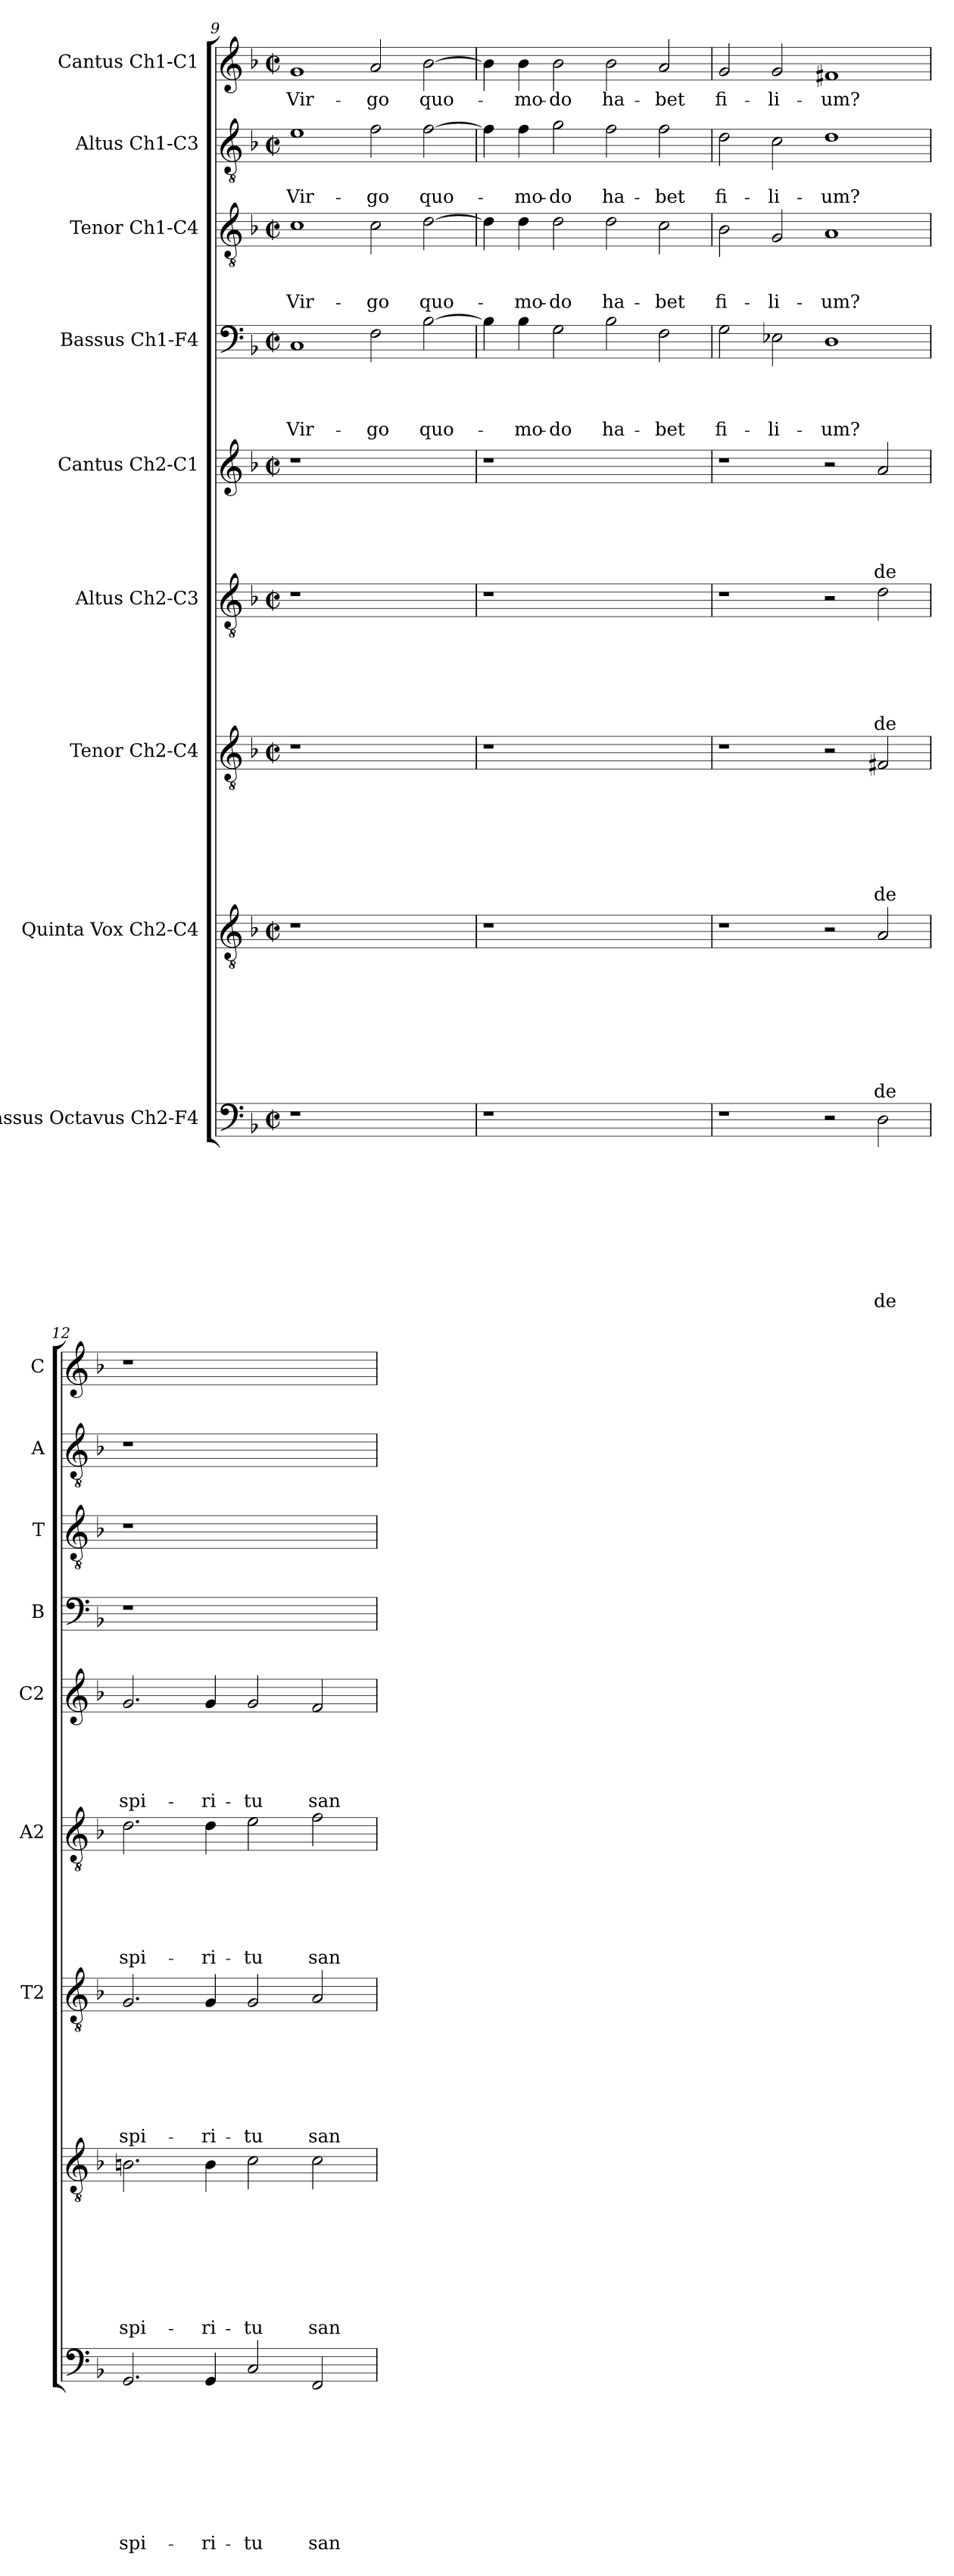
**kern	**text	**text	**text	**text	**text	**text	**text	**text	**text	**kern	**text	**text	**text	**text	**text	**text	**text	**text	**kern	**text	**text	**text	**text	**text	**text	**text	**kern	**text	**text	**text	**text	**text	**text	**kern	**text	**text	**text	**text	**text	**kern	**text	**text	**text	**text	**kern	**text	**text	**text	**kern	**text	**text	**kern	**text
*part9	*part9	*part9	*part9	*part9	*part9	*part9	*part9	*part9	*part9	*part8	*part8	*part8	*part8	*part8	*part8	*part8	*part8	*part8	*part7	*part7	*part7	*part7	*part7	*part7	*part7	*part7	*part6	*part6	*part6	*part6	*part6	*part6	*part6	*part5	*part5	*part5	*part5	*part5	*part5	*part4	*part4	*part4	*part4	*part4	*part3	*part3	*part3	*part3	*part2	*part2	*part2	*part1	*part1
*staff9	*staff9	*staff9	*staff9	*staff9	*staff9	*staff9	*staff9	*staff9	*staff9	*staff8	*staff8	*staff8	*staff8	*staff8	*staff8	*staff8	*staff8	*staff8	*staff7	*staff7	*staff7	*staff7	*staff7	*staff7	*staff7	*staff7	*staff6	*staff6	*staff6	*staff6	*staff6	*staff6	*staff6	*staff5	*staff5	*staff5	*staff5	*staff5	*staff5	*staff4	*staff4	*staff4	*staff4	*staff4	*staff3	*staff3	*staff3	*staff3	*staff2	*staff2	*staff2	*staff1	*staff1
*I"Bassus Octavus Ch2-F4	*	*	*	*	*	*	*	*	*	*I"Quinta Vox Ch2-C4	*	*	*	*	*	*	*	*	*I"Tenor Ch2-C4	*	*	*	*	*	*	*	*I"Altus Ch2-C3	*	*	*	*	*	*	*I"Cantus Ch2-C1	*	*	*	*	*	*I"Bassus Ch1-F4	*	*	*	*	*I"Tenor Ch1-C4	*	*	*	*I"Altus Ch1-C3	*	*	*I"Cantus Ch1-C1	*
*	*	*	*	*	*	*	*	*	*	*	*	*	*	*	*	*	*	*	*I'T2	*	*	*	*	*	*	*	*I'A2	*	*	*	*	*	*	*I'C2	*	*	*	*	*	*I'B	*	*	*	*	*I'T	*	*	*	*I'A	*	*	*I'C	*
*clefF4	*	*	*	*	*	*	*	*	*	*clefGv2	*	*	*	*	*	*	*	*	*clefGv2	*	*	*	*	*	*	*	*clefGv2	*	*	*	*	*	*	*clefG2	*	*	*	*	*	*clefF4	*	*	*	*	*clefGv2	*	*	*	*clefGv2	*	*	*clefG2	*
*k[b-]	*	*	*	*	*	*	*	*	*	*k[b-]	*	*	*	*	*	*	*	*	*k[b-]	*	*	*	*	*	*	*	*k[b-]	*	*	*	*	*	*	*k[b-]	*	*	*	*	*	*k[b-]	*	*	*	*	*k[b-]	*	*	*	*k[b-]	*	*	*k[b-]	*
*F:	*	*	*	*	*	*	*	*	*	*F:	*	*	*	*	*	*	*	*	*F:	*	*	*	*	*	*	*	*F:	*	*	*	*	*	*	*F:	*	*	*	*	*	*F:	*	*	*	*	*F:	*	*	*	*F:	*	*	*F:	*
*M2/2	*	*	*	*	*	*	*	*	*	*M2/2	*	*	*	*	*	*	*	*	*M2/2	*	*	*	*	*	*	*	*M2/2	*	*	*	*	*	*	*M2/2	*	*	*	*	*	*M2/2	*	*	*	*	*M2/2	*	*	*	*M2/2	*	*	*M2/2	*
*met(c|)	*	*	*	*	*	*	*	*	*	*met(c|)	*	*	*	*	*	*	*	*	*met(c|)	*	*	*	*	*	*	*	*met(c|)	*	*	*	*	*	*	*met(c|)	*	*	*	*	*	*met(c|)	*	*	*	*	*met(c|)	*	*	*	*met(c|)	*	*	*met(c|)	*
=9	=9	=9	=9	=9	=9	=9	=9	=9	=9	=9	=9	=9	=9	=9	=9	=9	=9	=9	=9	=9	=9	=9	=9	=9	=9	=9	=9	=9	=9	=9	=9	=9	=9	=9	=9	=9	=9	=9	=9	=9	=9	=9	=9	=9	=9	=9	=9	=9	=9	=9	=9	=9	=9
!	!	!	!	!	!	!	!	!	!	!	!	!	!	!	!	!	!	!	!	!	!	!	!	!	!	!	!	!	!	!	!	!	!	!	!	!	!	!	!	!	!	!	!	!LO:LY:b	!	!	!	!LO:LY:b	!	!	!LO:LY:b	!	!LO:LY:b
1r	.	.	.	.	.	.	.	.	.	1r	.	.	.	.	.	.	.	.	1r	.	.	.	.	.	.	.	1r	.	.	.	.	.	.	1r	.	.	.	.	.	1C	.	.	.	Vir-	1c	.	.	Vir-	1e	.	Vir-	1g	Vir-
!	!	!	!	!	!	!	!	!	!	!	!	!	!	!	!	!	!	!	!	!	!	!	!	!	!	!	!	!	!	!	!	!	!	!	!	!	!	!	!	!	!	!	!	!LO:LY:b	!	!	!	!LO:LY:b	!	!	!LO:LY:b	!	!LO:LY:b
1ryy	.	.	.	.	.	.	.	.	.	1ryy	.	.	.	.	.	.	.	.	1ryy	.	.	.	.	.	.	.	1ryy	.	.	.	.	.	.	1ryy	.	.	.	.	.	2F\	.	.	.	-go	2c\	.	.	-go	2f\	.	-go	2a/	-go
!	!	!	!	!	!	!	!	!	!	!	!	!	!	!	!	!	!	!	!	!	!	!	!	!	!	!	!	!	!	!	!	!	!	!	!	!	!	!	!	!	!	!	!	!LO:LY:b	!	!	!	!LO:LY:b	!	!	!LO:LY:b	!	!LO:LY:b
.	.	.	.	.	.	.	.	.	.	.	.	.	.	.	.	.	.	.	.	.	.	.	.	.	.	.	.	.	.	.	.	.	.	.	.	.	.	.	.	[2B-\	.	.	.	quo-	[2d\	.	.	quo-	[2f\	.	quo-	[2b-\	quo-
=10	=10	=10	=10	=10	=10	=10	=10	=10	=10	=10	=10	=10	=10	=10	=10	=10	=10	=10	=10	=10	=10	=10	=10	=10	=10	=10	=10	=10	=10	=10	=10	=10	=10	=10	=10	=10	=10	=10	=10	=10	=10	=10	=10	=10	=10	=10	=10	=10	=10	=10	=10	=10	=10
1r	.	.	.	.	.	.	.	.	.	1r	.	.	.	.	.	.	.	.	1r	.	.	.	.	.	.	.	1r	.	.	.	.	.	.	1r	.	.	.	.	.	4B-\]	.	.	.	.	4d\]	.	.	.	4f\]	.	.	4b-\]	.
!	!	!	!	!	!	!	!	!	!	!	!	!	!	!	!	!	!	!	!	!	!	!	!	!	!	!	!	!	!	!	!	!	!	!	!	!	!	!	!	!	!	!	!	!LO:LY:b	!	!	!	!LO:LY:b	!	!	!LO:LY:b	!	!LO:LY:b
.	.	.	.	.	.	.	.	.	.	.	.	.	.	.	.	.	.	.	.	.	.	.	.	.	.	.	.	.	.	.	.	.	.	.	.	.	.	.	.	4B-\	.	.	.	-mo-	4d\	.	.	-mo-	4f\	.	-mo-	4b-\	-mo-
!	!	!	!	!	!	!	!	!	!	!	!	!	!	!	!	!	!	!	!	!	!	!	!	!	!	!	!	!	!	!	!	!	!	!	!	!	!	!	!	!	!	!	!	!LO:LY:b	!	!	!	!LO:LY:b	!	!	!LO:LY:b	!	!LO:LY:b
.	.	.	.	.	.	.	.	.	.	.	.	.	.	.	.	.	.	.	.	.	.	.	.	.	.	.	.	.	.	.	.	.	.	.	.	.	.	.	.	2G\	.	.	.	-do	2d\	.	.	-do	2g\	.	-do	2b-\	-do
!	!	!	!	!	!	!	!	!	!	!	!	!	!	!	!	!	!	!	!	!	!	!	!	!	!	!	!	!	!	!	!	!	!	!	!	!	!	!	!	!	!	!	!	!LO:LY:b	!	!	!	!LO:LY:b	!	!	!LO:LY:b	!	!LO:LY:b
1ryy	.	.	.	.	.	.	.	.	.	1ryy	.	.	.	.	.	.	.	.	1ryy	.	.	.	.	.	.	.	1ryy	.	.	.	.	.	.	1ryy	.	.	.	.	.	2B-\	.	.	.	ha-	2d\	.	.	ha-	2f\	.	ha-	2b-\	ha-
!	!	!	!	!	!	!	!	!	!	!	!	!	!	!	!	!	!	!	!	!	!	!	!	!	!	!	!	!	!	!	!	!	!	!	!	!	!	!	!	!	!	!	!	!LO:LY:b	!	!	!	!LO:LY:b	!	!	!LO:LY:b	!	!LO:LY:b
.	.	.	.	.	.	.	.	.	.	.	.	.	.	.	.	.	.	.	.	.	.	.	.	.	.	.	.	.	.	.	.	.	.	.	.	.	.	.	.	2F\	.	.	.	-bet	2c\	.	.	-bet	2f\	.	-bet	2a/	-bet
!!LO:PB:g=z
=11	=11	=11	=11	=11	=11	=11	=11	=11	=11	=11	=11	=11	=11	=11	=11	=11	=11	=11	=11	=11	=11	=11	=11	=11	=11	=11	=11	=11	=11	=11	=11	=11	=11	=11	=11	=11	=11	=11	=11	=11	=11	=11	=11	=11	=11	=11	=11	=11	=11	=11	=11	=11	=11
!	!	!	!	!	!	!	!	!	!	!	!	!	!	!	!	!	!	!	!	!	!	!	!	!	!	!	!	!	!	!	!	!	!	!	!	!	!	!	!	!	!	!	!	!LO:LY:b	!	!	!	!LO:LY:b	!	!	!LO:LY:b	!	!LO:LY:b
1r	.	.	.	.	.	.	.	.	.	1r	.	.	.	.	.	.	.	.	1r	.	.	.	.	.	.	.	1r	.	.	.	.	.	.	1r	.	.	.	.	.	2G\	.	.	.	fi-	2B-\	.	.	fi-	2d\	.	fi-	2g/	fi-
!	!	!	!	!	!	!	!	!	!	!	!	!	!	!	!	!	!	!	!	!	!	!	!	!	!	!	!	!	!	!	!	!	!	!	!	!	!	!	!	!	!	!	!	!LO:LY:b	!	!	!	!LO:LY:b	!	!	!LO:LY:b	!	!LO:LY:b
.	.	.	.	.	.	.	.	.	.	.	.	.	.	.	.	.	.	.	.	.	.	.	.	.	.	.	.	.	.	.	.	.	.	.	.	.	.	.	.	2E-X\	.	.	.	-li-	2G/	.	.	-li-	2c\	.	-li-	2g/	-li-
!	!	!	!	!	!	!	!	!	!	!	!	!	!	!	!	!	!	!	!	!	!	!	!	!	!	!	!	!	!	!	!	!	!	!	!	!	!	!	!	!	!	!	!	!LO:LY:b	!	!	!	!LO:LY:b	!	!	!LO:LY:b	!	!LO:LY:b
2r	.	.	.	.	.	.	.	.	.	2r	.	.	.	.	.	.	.	.	2r	.	.	.	.	.	.	.	2r	.	.	.	.	.	.	2r	.	.	.	.	.	1D	.	.	.	-um?	1A	.	.	-um?	1d	.	-um?	1f#X	-um?
!	!	!	!	!	!	!	!	!	!LO:LY:b	!	!	!	!	!	!	!	!	!LO:LY:b	!	!	!	!	!	!	!	!LO:LY:b	!	!	!	!	!	!	!LO:LY:b	!	!	!	!	!	!LO:LY:b	!	!	!	!	!	!	!	!	!	!	!	!	!	!
2D\	.	.	.	.	.	.	.	.	de	2A/	.	.	.	.	.	.	.	de	2F#X/	.	.	.	.	.	.	de	2d\	.	.	.	.	.	de	2a/	.	.	.	.	de	.	.	.	.	.	.	.	.	.	.	.	.	.	.
=12	=12	=12	=12	=12	=12	=12	=12	=12	=12	=12	=12	=12	=12	=12	=12	=12	=12	=12	=12	=12	=12	=12	=12	=12	=12	=12	=12	=12	=12	=12	=12	=12	=12	=12	=12	=12	=12	=12	=12	=12	=12	=12	=12	=12	=12	=12	=12	=12	=12	=12	=12	=12	=12
!	!	!	!	!	!	!	!	!	!LO:LY:b	!	!	!	!	!	!	!	!	!LO:LY:b	!	!	!	!	!	!	!	!LO:LY:b	!	!	!	!	!	!	!LO:LY:b	!	!	!	!	!	!LO:LY:b	!	!	!	!	!	!	!	!	!	!	!	!	!	!
2.GG/	.	.	.	.	.	.	.	.	spi-	2.Bn\	.	.	.	.	.	.	.	spi-	2.G/	.	.	.	.	.	.	spi-	2.d\	.	.	.	.	.	spi-	2.g/	.	.	.	.	spi-	1r	.	.	.	.	1r	.	.	.	1r	.	.	1r	.
!	!	!	!	!	!	!	!	!	!LO:LY:b	!	!	!	!	!	!	!	!	!LO:LY:b	!	!	!	!	!	!	!	!LO:LY:b	!	!	!	!	!	!	!LO:LY:b	!	!	!	!	!	!LO:LY:b	!	!	!	!	!	!	!	!	!	!	!	!	!	!
4GG/	.	.	.	.	.	.	.	.	-ri-	4B\	.	.	.	.	.	.	.	-ri-	4G/	.	.	.	.	.	.	-ri-	4d\	.	.	.	.	.	-ri-	4g/	.	.	.	.	-ri-	.	.	.	.	.	.	.	.	.	.	.	.	.	.
!	!	!	!	!	!	!	!	!	!LO:LY:b	!	!	!	!	!	!	!	!	!LO:LY:b	!	!	!	!	!	!	!	!LO:LY:b	!	!	!	!	!	!	!LO:LY:b	!	!	!	!	!	!LO:LY:b	!	!	!	!	!	!	!	!	!	!	!	!	!	!
2C/	.	.	.	.	.	.	.	.	-tu	2c\	.	.	.	.	.	.	.	-tu	2G/	.	.	.	.	.	.	-tu	2e\	.	.	.	.	.	-tu	2g/	.	.	.	.	-tu	1ryy	.	.	.	.	1ryy	.	.	.	1ryy	.	.	1ryy	.
!	!	!	!	!	!	!	!	!	!LO:LY:b	!	!	!	!	!	!	!	!	!LO:LY:b	!	!	!	!	!	!	!	!LO:LY:b	!	!	!	!	!	!	!LO:LY:b	!	!	!	!	!	!LO:LY:b	!	!	!	!	!	!	!	!	!	!	!	!	!	!
2FF/	.	.	.	.	.	.	.	.	san-	2c\	.	.	.	.	.	.	.	san-	2A/	.	.	.	.	.	.	san-	2f\	.	.	.	.	.	san-	2f/	.	.	.	.	san-	.	.	.	.	.	.	.	.	.	.	.	.	.	.
=	=	=	=	=	=	=	=	=	=	=	=	=	=	=	=	=	=	=	=	=	=	=	=	=	=	=	=	=	=	=	=	=	=	=	=	=	=	=	=	=	=	=	=	=	=	=	=	=	=	=	=	=	=
*-	*-	*-	*-	*-	*-	*-	*-	*-	*-	*-	*-	*-	*-	*-	*-	*-	*-	*-	*-	*-	*-	*-	*-	*-	*-	*-	*-	*-	*-	*-	*-	*-	*-	*-	*-	*-	*-	*-	*-	*-	*-	*-	*-	*-	*-	*-	*-	*-	*-	*-	*-	*-	*-
